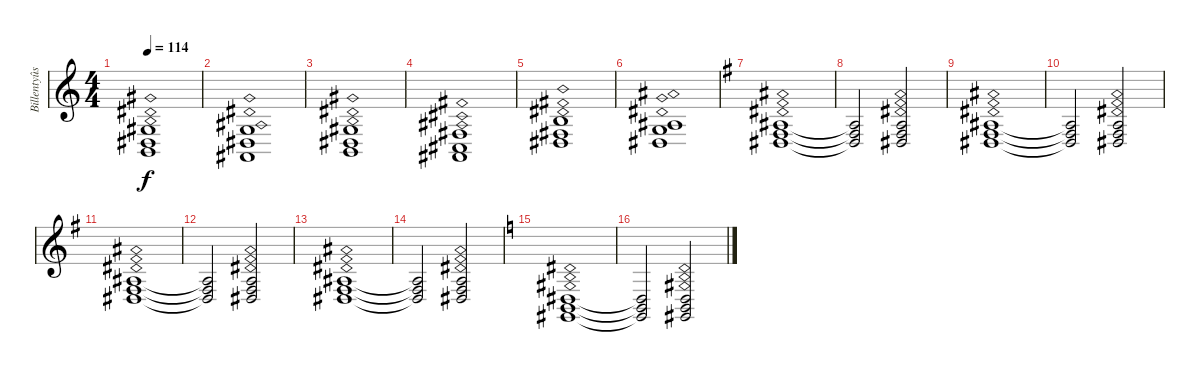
\track ("Billentyûs (Mats Olausson)" "Billentyûs") {instrument choiraahs}
\staff {score}
\tuning (E4 B3 G3 D3 A2 E2 B1) {hide}
\ts (4 4)
\tempo 114
\clef g2
\ks c
(1.3{ph 12} 1.4{ph 12} 2.5{ph 12}).1{dy f} |
(0.3{ph 12} 1.4{ph 12} 1.5{ph 12}).1 |
(1.3{ph 12} 1.4{ph 12} 2.5{ph 12}).1 |
(4.4{ph 12} 4.5{ph 12} 6.6{ph 12}).1 |
(4.3{ph 12} 4.4{ph 12} 6.5{ph 12}).1 |
(3.3{ph 12} 5.4{ph 12} 6.5{ph 12}).1 |
\ks g
(3.3{ph 12} 4.4{ph 12} 6.5{ph 12}).1 |
(3.3{t} 4.4{t} 6.5{t}).2 (2.3{ph 12} 4.4{ph 12} 6.5{ph 12}).2 |
(3.3{ph 12} 4.4{ph 12} 6.5{ph 12}).1 |
(3.3{t} 4.4{t} 6.5{t}).2 (2.3{ph 12} 4.4{ph 12} 6.5{ph 12}).2 |
(3.3{ph 12} 4.4{ph 12} 6.5{ph 12}).1 |
(3.3{t} 4.4{t} 6.5{t}).2 (2.3{ph 12} 4.4{ph 12} 6.5{ph 12}).2 |
(3.3{ph 12} 4.4{ph 12} 6.5{ph 12}).1 |
(3.3{t} 4.4{t} 6.5{t}).2 (2.3{ph 12} 4.4{ph 12} 6.5{ph 12}).2 |
\ks c
(1.4{ph 12} 2.5{ph 12} 4.6{ph 12}).1 |
(1.4{t} 2.5{t} 4.6{t}).2 (0.4{ph 12} 2.5{ph 12} 4.6{ph 12}).2
